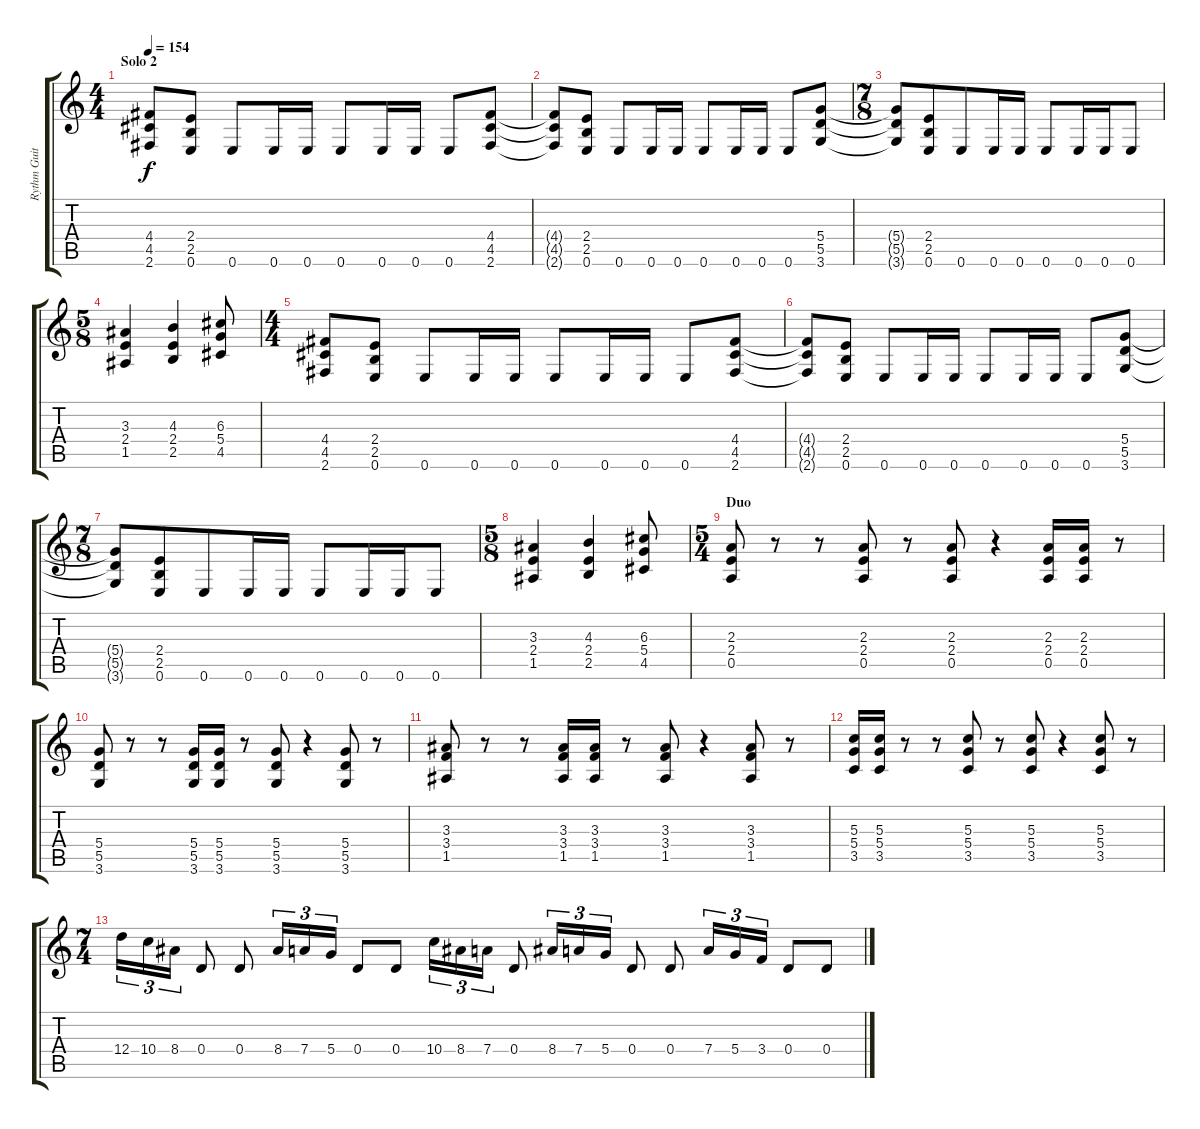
\track ("Rythm Guitar" "Rythm Guit") {instrument distortionguitar}
\staff {score tabs}
\tuning (E4 B3 G3 D3 A2 E2) {hide}
\ts (4 4)
\section ("" "Solo 2")
\tempo 154
\clef g2
\ks c
(4.4 4.5 2.6).8{dy f} (2.4 2.5 0.6).8 0.6.8 0.6.16 0.6.16 0.6.8 0.6.16 0.6.16 0.6.8 (4.4 4.5 2.6).8 |
(4.4{t} 4.5{t} 2.6{t}).8 (2.4 2.5 0.6).8 0.6.8 0.6.16 0.6.16 0.6.8 0.6.16 0.6.16 0.6.8 (5.4 5.5 3.6).8 |
\ts (7 8)
(5.4{t} 5.5{t} 3.6{t}).8 (2.4 2.5 0.6).8 0.6.8 0.6.16 0.6.16 0.6.8 0.6.16 0.6.16 0.6.8 |
\ts (5 8)
(3.3 2.4 1.5).4 (4.3 2.4 2.5).4 (6.3 5.4 4.5).8 |
\ts (4 4)
(4.4 4.5 2.6).8 (2.4 2.5 0.6).8 0.6.8 0.6.16 0.6.16 0.6.8 0.6.16 0.6.16 0.6.8 (4.4 4.5 2.6).8 |
(4.4{t} 4.5{t} 2.6{t}).8 (2.4 2.5 0.6).8 0.6.8 0.6.16 0.6.16 0.6.8 0.6.16 0.6.16 0.6.8 (5.4 5.5 3.6).8 |
\ts (7 8)
(5.4{t} 5.5{t} 3.6{t}).8 (2.4 2.5 0.6).8 0.6.8 0.6.16 0.6.16 0.6.8 0.6.16 0.6.16 0.6.8 |
\ts (5 8)
(3.3 2.4 1.5).4 (4.3 2.4 2.5).4 (6.3 5.4 4.5).8 |
\ts (5 4)
\section ("" "Duo")
(2.3 2.4 0.5).8 r.8 r.8 (2.3 2.4 0.5).8 r.8 (2.3 2.4 0.5).8 r.4 (2.3 2.4 0.5).16 (2.3 2.4 0.5).16 r.8 |
(5.4 5.5 3.6).8 r.8 r.8 (5.4 5.5 3.6).16 (5.4 5.5 3.6).16 r.8 (5.4 5.5 3.6).8 r.4 (5.4 5.5 3.6).8 r.8 |
(3.3 3.4 1.5).8 r.8 r.8 (3.3 3.4 1.5).16 (3.3 3.4 1.5).16 r.8 (3.3 3.4 1.5).8 r.4 (3.3 3.4 1.5).8 r.8 |
(5.3 5.4 3.5).16 (5.3 5.4 3.5).16 r.8 r.8 (5.3 5.4 3.5).8 r.8 (5.3 5.4 3.5).8 r.4 (5.3 5.4 3.5).8 r.8 |
\ts (7 4)
12.4.16{tu (3 2)} 10.4.16{tu (3 2)} 8.4.16{tu (3 2)} 0.4.8 0.4.8 8.4.16{tu (3 2)} 7.4.16{tu (3 2)} 5.4.16{tu (3 2)} 0.4.8 0.4.8 10.4.16{tu (3 2)} 8.4.16{tu (3 2)} 7.4.16{tu (3 2)} 0.4.8 8.4.16{tu (3 2)} 7.4.16{tu (3 2)} 5.4.16{tu (3 2)} 0.4.8 0.4.8 7.4.16{tu (3 2)} 5.4.16{tu (3 2)} 3.4.16{tu (3 2)} 0.4.8 0.4.8
